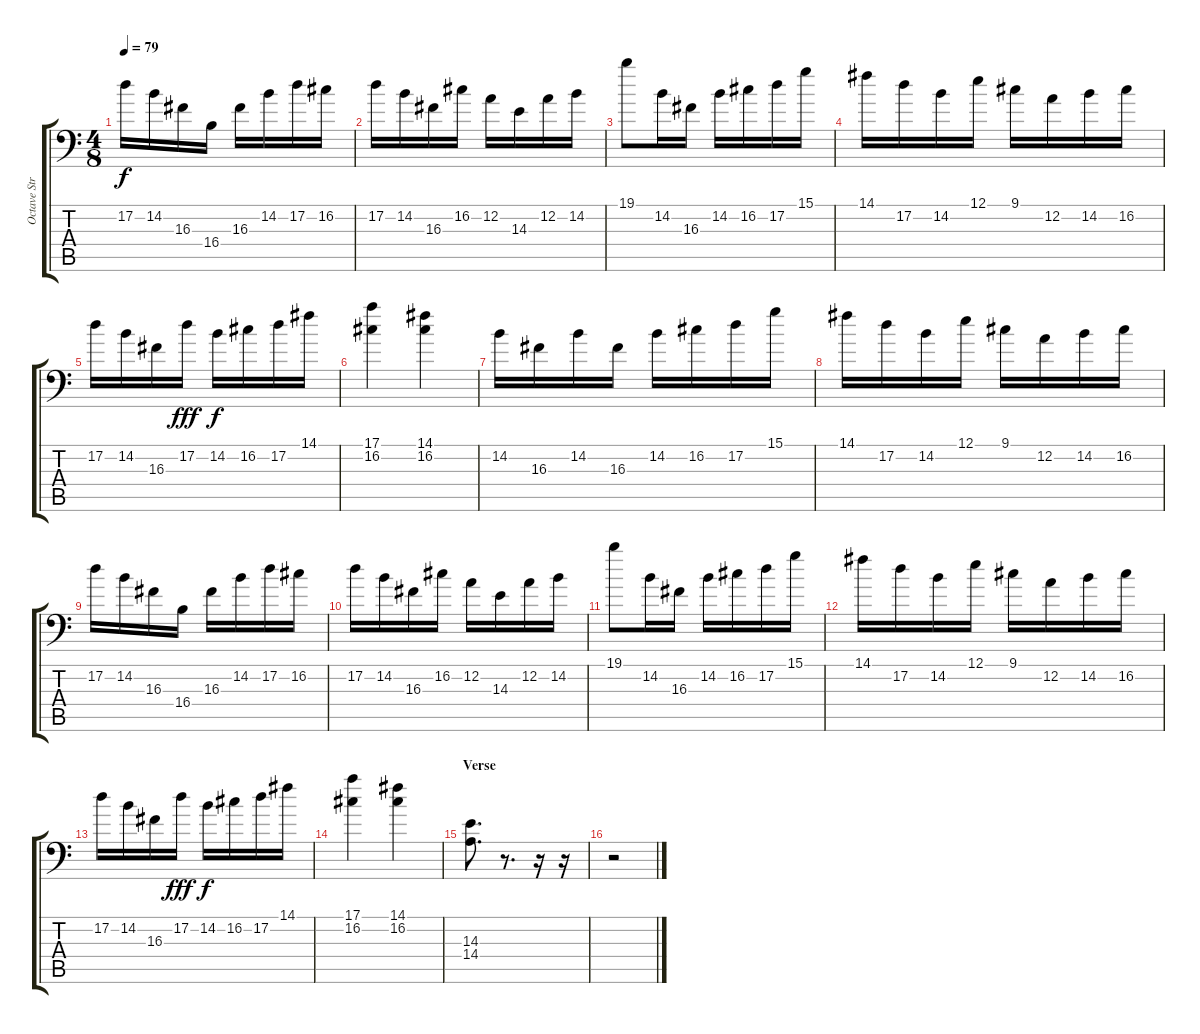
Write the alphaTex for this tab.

\track ("Octave Strings - Violin" "Octave Str") {instrument stringensemble1}
\staff {score tabs}
\tuning (E4 A3 D3 G2 C2 F1) {hide}
\ts (4 8)
\tempo 79
\clef f4
\ks c
17.2.16{dy f} 14.2.16 16.3.16 16.4.16 16.3.16 14.2.16 17.2.16 16.2.16 |
17.2.16 14.2.16 16.3.16 16.2.16 12.2.16 14.3.16 12.2.16 14.2.16 |
19.1.8 14.2.16 16.3.16 14.2.16 16.2.16 17.2.16 15.1.16 |
14.1.16 17.2.16 14.2.16 12.1.16 9.1.16 12.2.16 14.2.16 16.2.16 |
17.2.16 14.2.16 16.3.16 17.2.16{dy fff} 14.2.16{dy f} 16.2.16 17.2.16 14.1.16 |
(17.1 16.2).4 (14.1 16.2).4 |
14.2.16 16.3.16 14.2.16 16.3.16 14.2.16 16.2.16 17.2.16 15.1.16 |
14.1.16 17.2.16 14.2.16 12.1.16 9.1.16 12.2.16 14.2.16 16.2.16 |
17.2.16 14.2.16 16.3.16 16.4.16 16.3.16 14.2.16 17.2.16 16.2.16 |
17.2.16 14.2.16 16.3.16 16.2.16 12.2.16 14.3.16 12.2.16 14.2.16 |
19.1.8 14.2.16 16.3.16 14.2.16 16.2.16 17.2.16 15.1.16 |
14.1.16 17.2.16 14.2.16 12.1.16 9.1.16 12.2.16 14.2.16 16.2.16 |
17.2.16 14.2.16 16.3.16 17.2.16{dy fff} 14.2.16{dy f} 16.2.16 17.2.16 14.1.16 |
(17.1 16.2).4 (14.1 16.2).4 |
\section ("" "Verse")
(14.3 14.4).8{d} r.8{d} r.16 r.16 |
r.2
